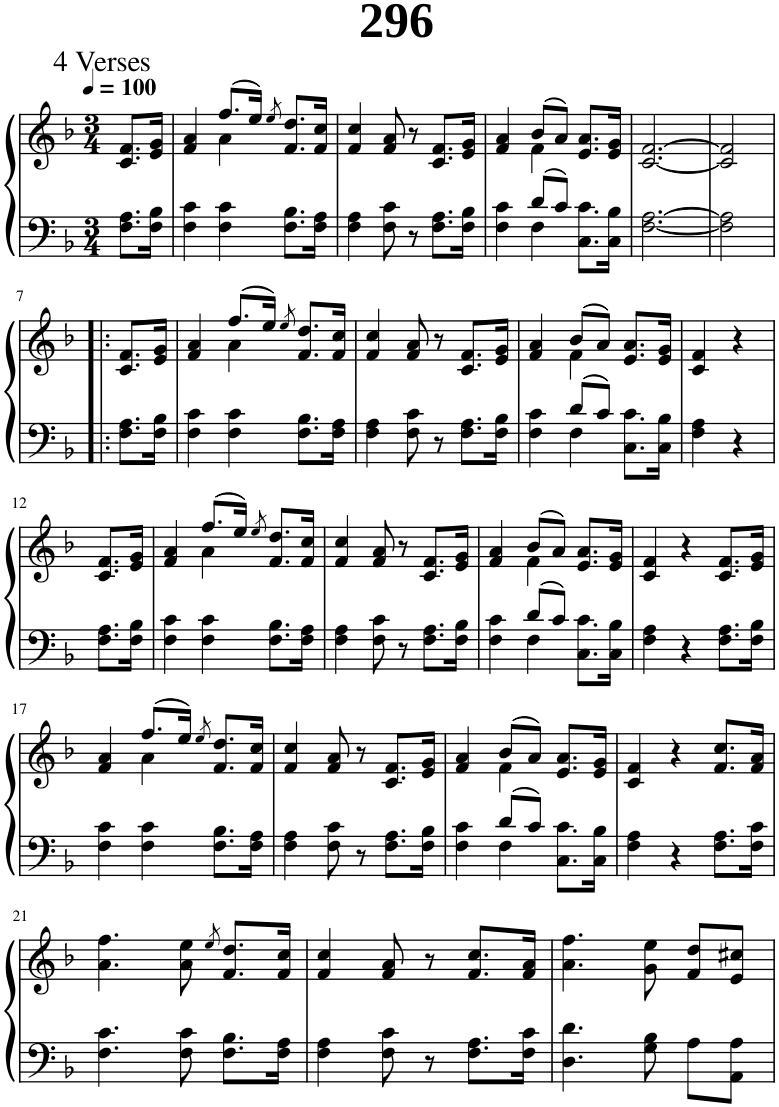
**kern	**kern
*part1	*part1
*staff2	*staff1
*I"Piano	*
*I'Pno.	*
*clefF4	*clefG2
*k[b-]	*k[b-]
*M3/4	*M3/4
*MM100	*MM100
=1	=1
8.F\ 8.A\L	8.c/ 8.f/L
16F\ 16B-\Jk	16e/ 16g/Jk
=2	=2
*	*^
4F\ 4c\	4f/ 4a/	4ryy
4F\ 4c\	(8.ff/L	4a\
.	16ee/Jk)	.
.	8qee/	.
8.F\ 8.B-\L	8.f/ 8.dd/L	4ryy
16F\ 16A\Jk	16f/ 16cc/Jk	.
*	*v	*v
=3	=3
4F\ 4A\	4f/ 4cc/
8F\ 8c\	8f/ 8a/
8r	8r
8.F\ 8.A\L	8.c/ 8.f/L
16F\ 16B-\Jk	16e/ 16g/Jk
=4	=4
*^	*^
4ryy	4F\ 4c\	4f/ 4a/	4ryy
8d/L	4F\	(8b-/L	4f\
8c/J	.	8a/J)	.
4ryy	8.C\ 8.c\L	8.e/ 8.a/L	4ryy
.	16C\ 16B-\Jk	16e/ 16g/Jk	.
*v	*v	*	*
*	*v	*v
=5	=5
[2.F\ [2.A\	[2.c/ [2.f/
=6	=6
2F\] 2A\]	2c/] 2f/]
!!LO:LB:g=z
=7!|:	=7!|:
8.F\ 8.A\L	8.c/ 8.f/L
16F\ 16B-\Jk	16e/ 16g/Jk
=8	=8
*	*^
4F\ 4c\	4f/ 4a/	4ryy
4F\ 4c\	(8.ff/L	4a\
.	16ee/Jk)	.
.	8qee/	.
8.F\ 8.B-\L	8.f/ 8.dd/L	4ryy
16F\ 16A\Jk	16f/ 16cc/Jk	.
*	*v	*v
=9	=9
4F\ 4A\	4f/ 4cc/
8F\ 8c\	8f/ 8a/
8r	8r
8.F\ 8.A\L	8.c/ 8.f/L
16F\ 16B-\Jk	16e/ 16g/Jk
=10	=10
*^	*^
4ryy	4F\ 4c\	4f/ 4a/	4ryy
8d/L	4F\	(8b-/L	4f\
8c/J	.	8a/J)	.
4ryy	8.C\ 8.c\L	8.e/ 8.a/L	4ryy
.	16C\ 16B-\Jk	16e/ 16g/Jk	.
*v	*v	*	*
*	*v	*v
=11	=11
4F\ 4A\	4c/ 4f/
4r	4r
!!LO:LB:g=z
=12	=12
8.F\ 8.A\L	8.c/ 8.f/L
16F\ 16B-\Jk	16e/ 16g/Jk
=13	=13
*	*^
4F\ 4c\	4f/ 4a/	4ryy
4F\ 4c\	(8.ff/L	4a\
.	16ee/Jk)	.
.	8qee/	.
8.F\ 8.B-\L	8.f/ 8.dd/L	4ryy
16F\ 16A\Jk	16f/ 16cc/Jk	.
*	*v	*v
=14	=14
4F\ 4A\	4f/ 4cc/
8F\ 8c\	8f/ 8a/
8r	8r
8.F\ 8.A\L	8.c/ 8.f/L
16F\ 16B-\Jk	16e/ 16g/Jk
=15	=15
*^	*^
4ryy	4F\ 4c\	4f/ 4a/	4ryy
8d/L	4F\	(8b-/L	4f\
8c/J	.	8a/J)	.
4ryy	8.C\ 8.c\L	8.e/ 8.a/L	4ryy
.	16C\ 16B-\Jk	16e/ 16g/Jk	.
*v	*v	*	*
*	*v	*v
=16	=16
4F\ 4A\	4c/ 4f/
4r	4r
8.F\ 8.A\L	8.c/ 8.f/L
16F\ 16B-\Jk	16e/ 16g/Jk
!!LO:LB:g=z
=17	=17
*	*^
4F\ 4c\	4f/ 4a/	4ryy
4F\ 4c\	(8.ff/L	4a\
.	16ee/Jk)	.
.	8qee/	.
8.F\ 8.B-\L	8.f/ 8.dd/L	4ryy
16F\ 16A\Jk	16f/ 16cc/Jk	.
*	*v	*v
=18	=18
4F\ 4A\	4f/ 4cc/
8F\ 8c\	8f/ 8a/
8r	8r
8.F\ 8.A\L	8.c/ 8.f/L
16F\ 16B-\Jk	16e/ 16g/Jk
=19	=19
*^	*^
4ryy	4F\ 4c\	4f/ 4a/	4ryy
8d/L	4F\	(8b-/L	4f\
8c/J	.	8a/J)	.
4ryy	8.C\ 8.c\L	8.e/ 8.a/L	4ryy
.	16C\ 16B-\Jk	16e/ 16g/Jk	.
*v	*v	*	*
*	*v	*v
=20	=20
4F\ 4A\	4c/ 4f/
4r	4r
8.F\ 8.A\L	8.f/ 8.cc/L
16F\ 16c\Jk	16f/ 16a/Jk
!!LO:LB:g=z
=21	=21
4.F\ 4.c\	4.a\ 4.ff\
8F\ 8c\	8a\ 8ee\
.	8qee/
8.F\ 8.B-\L	8.f/ 8.dd/L
16F\ 16A\Jk	16f/ 16cc/Jk
=22	=22
4F\ 4A\	4f/ 4cc/
8F\ 8c\	8f/ 8a/
8r	8r
8.F\ 8.A\L	8.f/ 8.cc/L
16F\ 16c\Jk	16f/ 16a/Jk
=23	=23
4.D\ 4.d\	4.a\ 4.ff\
8G\ 8B-\	8g\ 8ee\
8A\L	8f/ 8dd/L
8AA\ 8A\J	8e/ 8cc#X/J
=	=
*-	*-
